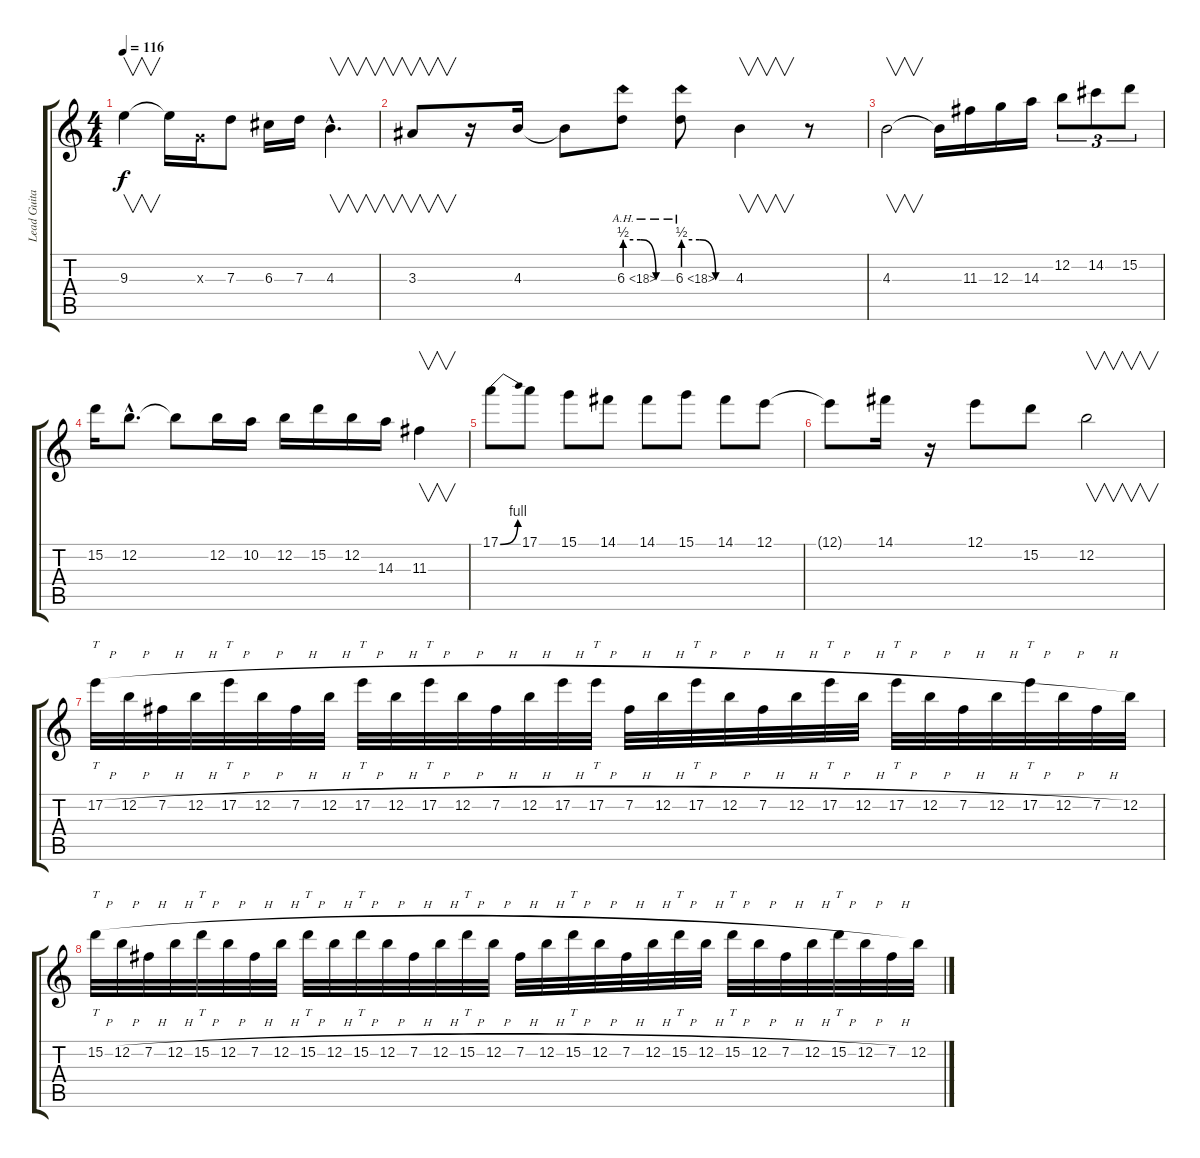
\track ("Lead Guitar ( Jason Becker )" "Lead Guita") {instrument overdrivenguitar}
\staff {score tabs}
\tuning (E4 B3 G3 D3 A2 E2) {hide}
\ts (4 4)
\tempo 116
\clef g2
\ks c
9.3.4{v dy f} 9.3{t}.16 0.3{x}.16 7.3.8 6.3.16 7.3.16 4.3{hac}.4{v d} |
3.3.8{v} r.16 4.3.16 4.3{t}.8 6.3{be (custom 0 2 20 2 40 0 60 0) ah 12}.8 6.3{be (custom 0 2 20 2 40 0 60 0) ah 12}.8 4.3.4{v} r.8 |
4.3.2{v} 4.3{t}.16 11.3.16 12.3.16 14.3.16 12.2.8{tu (3 2)} 14.2.8{tu (3 2)} 15.2.8{tu (3 2)} |
15.2.16 12.2{hac}.8{d} 12.2{t}.8 12.2.16 10.2.16 12.2.16 15.2.16 12.2.16 14.3.16 11.3.4{v} |
17.1{be (bend 0 0 60 4)}.8 17.1.8 15.1.8 14.1.8 14.1.8 15.1.8 14.1.8 12.1.8 |
12.1{t}.8 14.1.16 r.16 12.1.8 15.2.8 12.2.2{v} |
17.2{h}.32{tt} 12.2{h}.32 7.2{h}.32 12.2{h}.32 17.2{h}.32{tt} 12.2{h}.32 7.2{h}.32 12.2{h}.32 17.2{h}.32{tt} 12.2{h}.32 17.2{h}.32{tt} 12.2{h}.32 7.2{h}.32 12.2{h}.32 17.2{h}.32 17.2{h}.32{tt} 7.2{h}.32 12.2{h}.32 17.2{h}.32{tt} 12.2{h}.32 7.2{h}.32 12.2{h}.32 17.2{h}.32{tt} 12.2{h}.32 17.2{h}.32{tt} 12.2{h}.32 7.2{h}.32 12.2{h}.32 17.2{h}.32{tt} 12.2{h}.32 7.2{h}.32 12.2.32 |
15.2{h}.32{tt} 12.2{h}.32 7.2{h}.32 12.2{h}.32 15.2{h}.32{tt} 12.2{h}.32 7.2{h}.32 12.2{h}.32 15.2{h}.32{tt} 12.2{h}.32 15.2{h}.32{tt} 12.2{h}.32 7.2{h}.32 12.2{h}.32 15.2{h}.32{tt} 12.2{h}.32 7.2{h}.32 12.2{h}.32 15.2{h}.32{tt} 12.2{h}.32 7.2{h}.32 12.2{h}.32 15.2{h}.32{tt} 12.2{h}.32 15.2{h}.32{tt} 12.2{h}.32 7.2{h}.32 12.2{h}.32 15.2{h}.32{tt} 12.2{h}.32 7.2{h}.32 12.2.32
